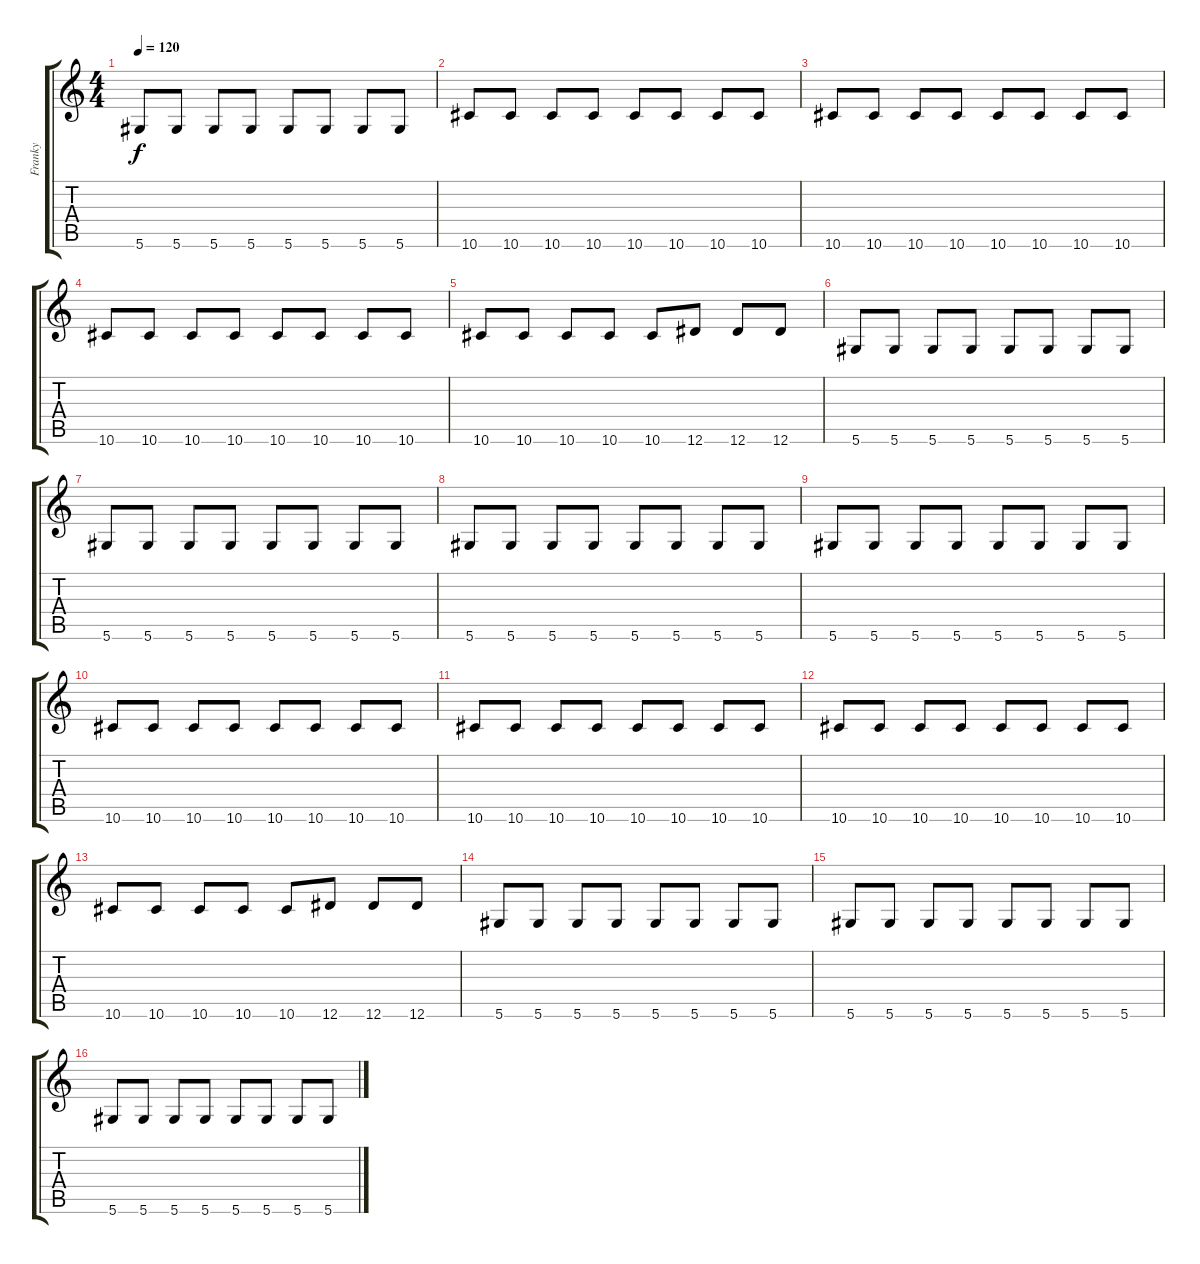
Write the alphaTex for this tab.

\track ("Franky" "Franky") {instrument electricbasspick}
\staff {score tabs}
\tuning (Eb4 Bb3 Gb3 Db3 Ab2 Eb2) {hide}
\ts (4 4)
\tempo 120
\clef g2
\ks c
5.6.8{dy f} 5.6.8 5.6.8 5.6.8 5.6.8 5.6.8 5.6.8 5.6.8 |
10.6.8 10.6.8 10.6.8 10.6.8 10.6.8 10.6.8 10.6.8 10.6.8 |
10.6.8 10.6.8 10.6.8 10.6.8 10.6.8 10.6.8 10.6.8 10.6.8 |
10.6.8 10.6.8 10.6.8 10.6.8 10.6.8 10.6.8 10.6.8 10.6.8 |
10.6.8 10.6.8 10.6.8 10.6.8 10.6.8 12.6.8 12.6.8 12.6.8 |
5.6.8 5.6.8 5.6.8 5.6.8 5.6.8 5.6.8 5.6.8 5.6.8 |
5.6.8 5.6.8 5.6.8 5.6.8 5.6.8 5.6.8 5.6.8 5.6.8 |
5.6.8 5.6.8 5.6.8 5.6.8 5.6.8 5.6.8 5.6.8 5.6.8 |
5.6.8 5.6.8 5.6.8 5.6.8 5.6.8 5.6.8 5.6.8 5.6.8 |
10.6.8 10.6.8 10.6.8 10.6.8 10.6.8 10.6.8 10.6.8 10.6.8 |
10.6.8 10.6.8 10.6.8 10.6.8 10.6.8 10.6.8 10.6.8 10.6.8 |
10.6.8 10.6.8 10.6.8 10.6.8 10.6.8 10.6.8 10.6.8 10.6.8 |
10.6.8 10.6.8 10.6.8 10.6.8 10.6.8 12.6.8 12.6.8 12.6.8 |
5.6.8 5.6.8 5.6.8 5.6.8 5.6.8 5.6.8 5.6.8 5.6.8 |
5.6.8 5.6.8 5.6.8 5.6.8 5.6.8 5.6.8 5.6.8 5.6.8 |
5.6.8 5.6.8 5.6.8 5.6.8 5.6.8 5.6.8 5.6.8 5.6.8
